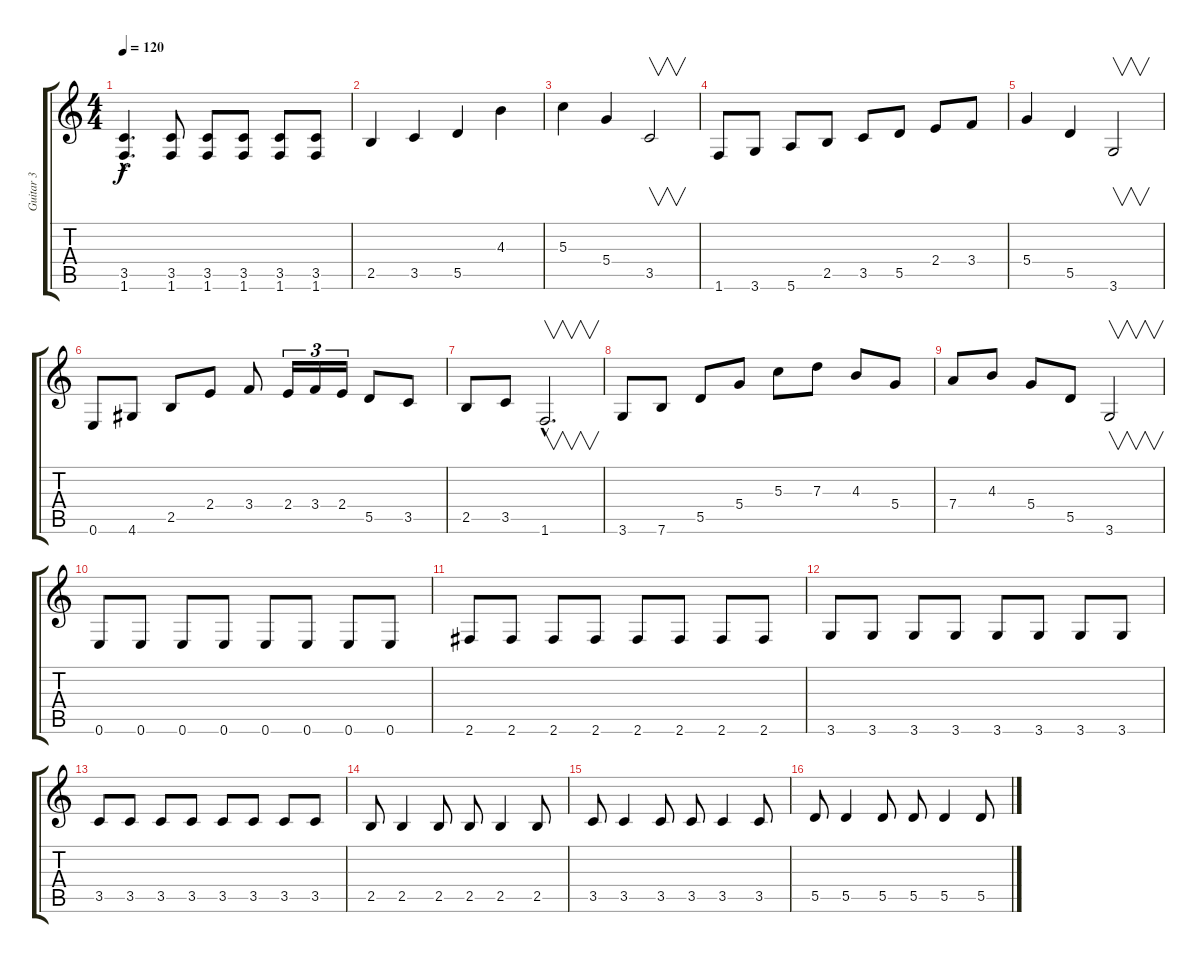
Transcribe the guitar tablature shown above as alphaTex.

\track ("Guitar 3" "Guitar 3") {instrument distortionguitar}
\staff {score tabs}
\tuning (E4 B3 G3 D3 A2 E2) {hide}
\ts (4 4)
\tempo 120
\clef g2
\ks c
(3.5{hac} 1.6{hac}).4{d dy f} (3.5 1.6).8 (3.5 1.6).8 (3.5 1.6).8 (3.5 1.6).8 (3.5 1.6).8 |
2.5.4 3.5.4 5.5.4 4.3.4 |
5.3.4 5.4.4 3.5.2{v} |
1.6.8 3.6.8 5.6.8 2.5.8 3.5.8 5.5.8 2.4.8 3.4.8 |
5.4.4 5.5.4 3.6.2{v} |
0.6.8 4.6.8 2.5.8 2.4.8 3.4.8 2.4.16{tu (3 2)} 3.4.16{tu (3 2)} 2.4.16{tu (3 2)} 5.5.8 3.5.8 |
2.5.8 3.5.8 1.6{hac}.2{v d} |
3.6.8 7.6.8 5.5.8 5.4.8 5.3.8 7.3.8 4.3.8 5.4.8 |
7.4.8 4.3.8 5.4.8 5.5.8 3.6.2{v} |
0.6.8 0.6.8 0.6.8 0.6.8 0.6.8 0.6.8 0.6.8 0.6.8 |
2.6.8 2.6.8 2.6.8 2.6.8 2.6.8 2.6.8 2.6.8 2.6.8 |
3.6.8 3.6.8 3.6.8 3.6.8 3.6.8 3.6.8 3.6.8 3.6.8 |
3.5.8 3.5.8 3.5.8 3.5.8 3.5.8 3.5.8 3.5.8 3.5.8 |
2.5.8 2.5.4 2.5.8 2.5.8 2.5.4 2.5.8 |
3.5.8 3.5.4 3.5.8 3.5.8 3.5.4 3.5.8 |
5.5.8 5.5.4 5.5.8 5.5.8 5.5.4 5.5.8
